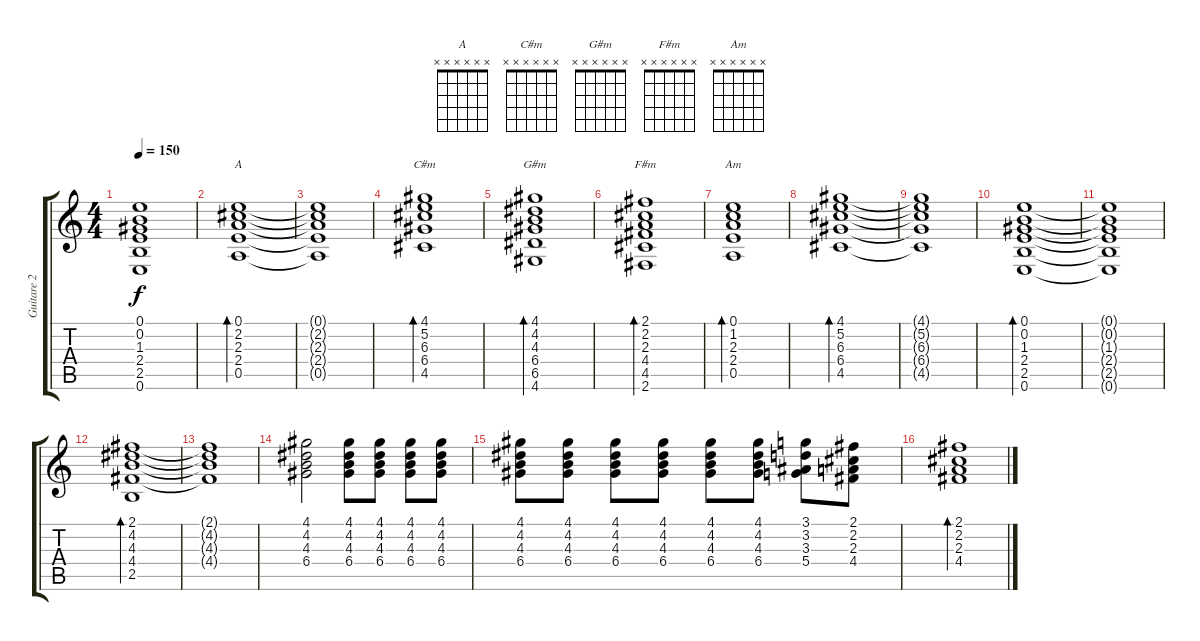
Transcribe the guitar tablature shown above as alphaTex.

\track ("Guitare 2" "Guitare 2") {instrument electricguitarclean}
\staff {score tabs}
\tuning (E4 B3 G3 D3 A2 E2) {hide}
\chord ("A" x x x x x x) {firstfret 0}
\chord ("C#m" x x x x x x) {firstfret 0}
\chord ("G#m" x x x x x x) {firstfret 0}
\chord ("F#m" x x x x x x) {firstfret 0}
\chord ("Am" x x x x x x) {firstfret 0}
\ts (4 4)
\tempo 150
\clef g2
\ks c
(0.1{t} 0.2{t} 1.3{t} 2.4{t} 2.5{t} 0.6{t}).1{dy f} |
(0.1 2.2 2.3 2.4 0.5).1{bd 60 ch "A"} |
(0.1{t} 2.2{t} 2.3{t} 2.4{t} 0.5{t}).1 |
(4.1 5.2 6.3 6.4 4.5).1{bd 60 ch "C#m"} |
(4.1 4.2 4.3 6.4 6.5 4.6).1{bd 60 ch "G#m"} |
(2.1 2.2 2.3 4.4 4.5 2.6).1{bd 60 ch "F#m"} |
(0.1 1.2 2.3 2.4 0.5).1{bd 60 ch "Am"} |
(4.1 5.2 6.3 6.4 4.5).1{bd 60} |
(4.1{t} 5.2{t} 6.3{t} 6.4{t} 4.5{t}).1 |
(0.1 0.2 1.3 2.4 2.5 0.6).1{bd 60} |
(0.1{t} 0.2{t} 1.3{t} 2.4{t} 2.5{t} 0.6{t}).1 |
(2.1 4.2 4.3 4.4 2.5).1{bd 60} |
(2.1{t} 4.2{t} 4.3{t} 4.4{t}).1 |
(4.1 4.2 4.3 6.4).2 (4.1 4.2 4.3 6.4).8 (4.1 4.2 4.3 6.4).8 (4.1 4.2 4.3 6.4).8 (4.1 4.2 4.3 6.4).8 |
(4.1 4.2 4.3 6.4).8 (4.1 4.2 4.3 6.4).8 (4.1 4.2 4.3 6.4).8 (4.1 4.2 4.3 6.4).8 (4.1 4.2 4.3 6.4).8 (4.1 4.2 4.3 6.4).8 (3.1 3.2 3.3 5.4).8 (2.1 2.2 2.3 4.4).8 |
(2.1 2.2 2.3 4.4).1{bd 60}
